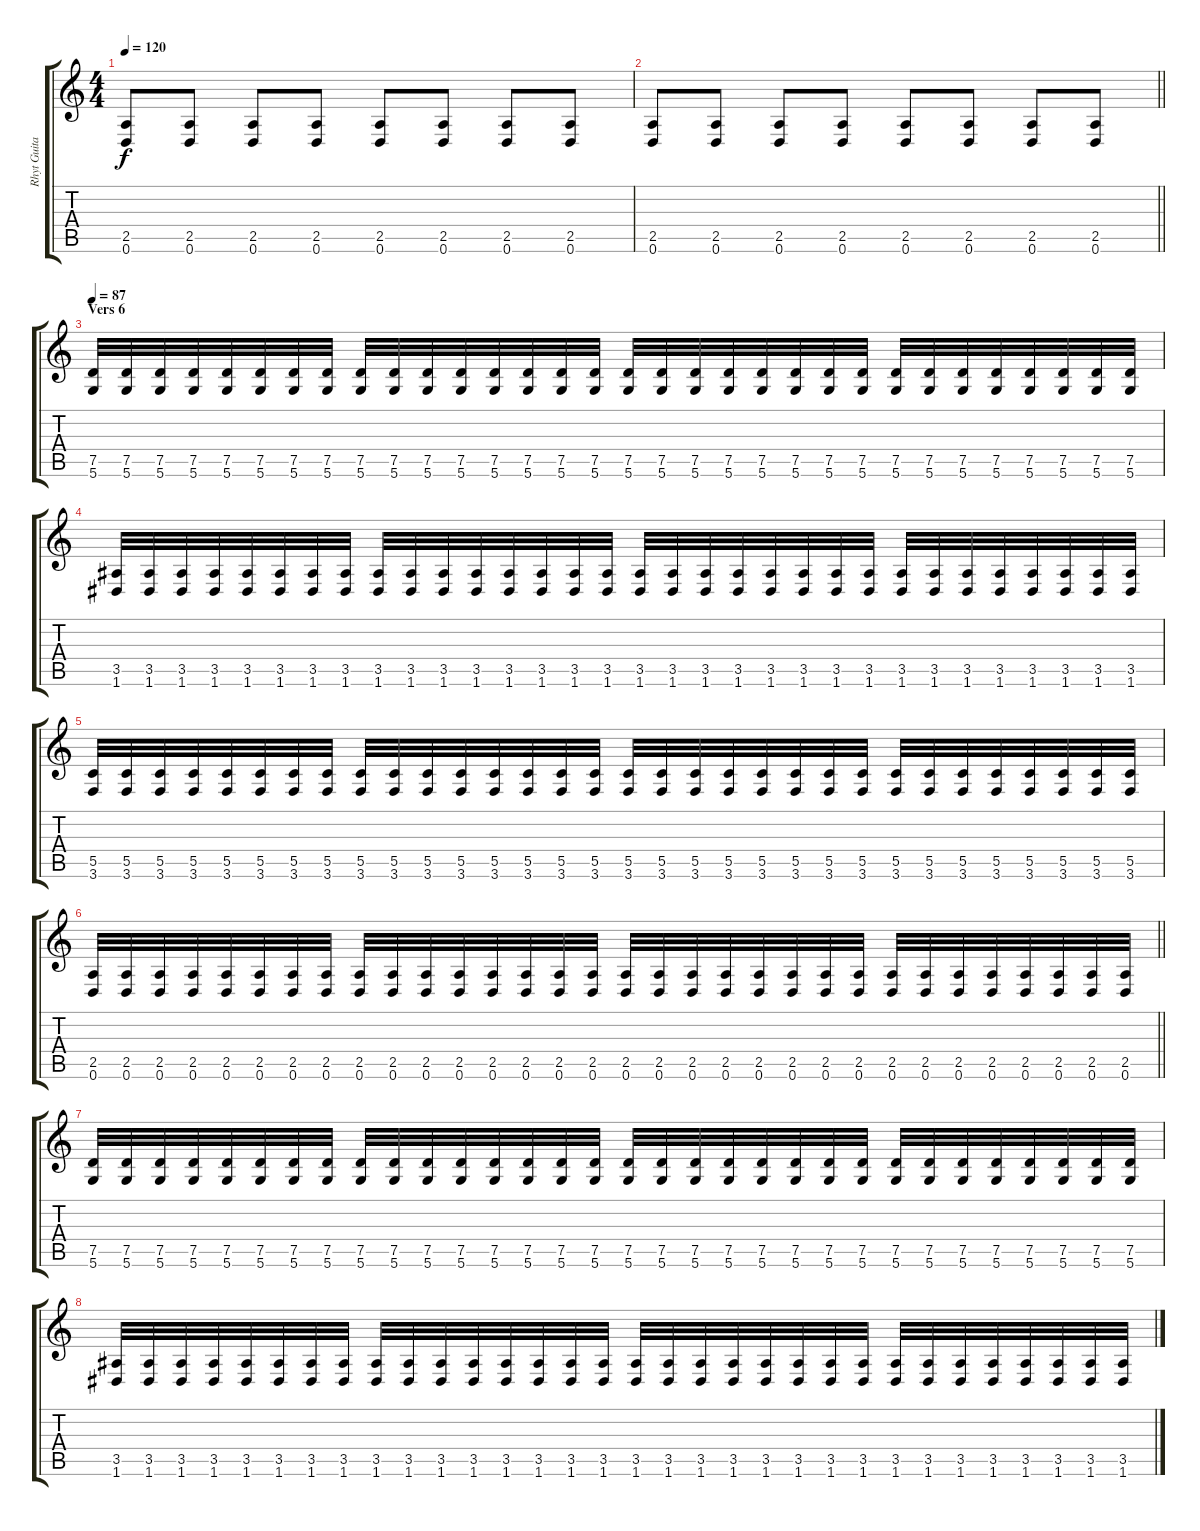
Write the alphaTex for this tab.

\track ("Rhyt Guitar" "Rhyt Guita") {instrument distortionguitar}
\staff {score tabs}
\tuning (D4 A3 F3 C3 G2 D2) {hide}
\ts (4 4)
\tempo 120
\clef g2
\ks c
(2.5 0.6).8{dy f} (2.5 0.6).8 (2.5 0.6).8 (2.5 0.6).8 (2.5 0.6).8 (2.5 0.6).8 (2.5 0.6).8 (2.5 0.6).8 |
\barLineRight lightlight
(2.5 0.6).8 (2.5 0.6).8 (2.5 0.6).8 (2.5 0.6).8 (2.5 0.6).8 (2.5 0.6).8 (2.5 0.6).8 (2.5 0.6).8 |
\section ("" "Vers 6")
\tempo 87
(7.5 5.6).32 (7.5 5.6).32 (7.5 5.6).32 (7.5 5.6).32 (7.5 5.6).32 (7.5 5.6).32 (7.5 5.6).32 (7.5 5.6).32 (7.5 5.6).32 (7.5 5.6).32 (7.5 5.6).32 (7.5 5.6).32 (7.5 5.6).32 (7.5 5.6).32 (7.5 5.6).32 (7.5 5.6).32 (7.5 5.6).32 (7.5 5.6).32 (7.5 5.6).32 (7.5 5.6).32 (7.5 5.6).32 (7.5 5.6).32 (7.5 5.6).32 (7.5 5.6).32 (7.5 5.6).32 (7.5 5.6).32 (7.5 5.6).32 (7.5 5.6).32 (7.5 5.6).32 (7.5 5.6).32 (7.5 5.6).32 (7.5 5.6).32 |
(3.5 1.6).32 (3.5 1.6).32 (3.5 1.6).32 (3.5 1.6).32 (3.5 1.6).32 (3.5 1.6).32 (3.5 1.6).32 (3.5 1.6).32 (3.5 1.6).32 (3.5 1.6).32 (3.5 1.6).32 (3.5 1.6).32 (3.5 1.6).32 (3.5 1.6).32 (3.5 1.6).32 (3.5 1.6).32 (3.5 1.6).32 (3.5 1.6).32 (3.5 1.6).32 (3.5 1.6).32 (3.5 1.6).32 (3.5 1.6).32 (3.5 1.6).32 (3.5 1.6).32 (3.5 1.6).32 (3.5 1.6).32 (3.5 1.6).32 (3.5 1.6).32 (3.5 1.6).32 (3.5 1.6).32 (3.5 1.6).32 (3.5 1.6).32 |
(5.5 3.6).32 (5.5 3.6).32 (5.5 3.6).32 (5.5 3.6).32 (5.5 3.6).32 (5.5 3.6).32 (5.5 3.6).32 (5.5 3.6).32 (5.5 3.6).32 (5.5 3.6).32 (5.5 3.6).32 (5.5 3.6).32 (5.5 3.6).32 (5.5 3.6).32 (5.5 3.6).32 (5.5 3.6).32 (5.5 3.6).32 (5.5 3.6).32 (5.5 3.6).32 (5.5 3.6).32 (5.5 3.6).32 (5.5 3.6).32 (5.5 3.6).32 (5.5 3.6).32 (5.5 3.6).32 (5.5 3.6).32 (5.5 3.6).32 (5.5 3.6).32 (5.5 3.6).32 (5.5 3.6).32 (5.5 3.6).32 (5.5 3.6).32 |
\barLineRight lightlight
(2.5 0.6).32 (2.5 0.6).32 (2.5 0.6).32 (2.5 0.6).32 (2.5 0.6).32 (2.5 0.6).32 (2.5 0.6).32 (2.5 0.6).32 (2.5 0.6).32 (2.5 0.6).32 (2.5 0.6).32 (2.5 0.6).32 (2.5 0.6).32 (2.5 0.6).32 (2.5 0.6).32 (2.5 0.6).32 (2.5 0.6).32 (2.5 0.6).32 (2.5 0.6).32 (2.5 0.6).32 (2.5 0.6).32 (2.5 0.6).32 (2.5 0.6).32 (2.5 0.6).32 (2.5 0.6).32 (2.5 0.6).32 (2.5 0.6).32 (2.5 0.6).32 (2.5 0.6).32 (2.5 0.6).32 (2.5 0.6).32 (2.5 0.6).32 |
(7.5 5.6).32 (7.5 5.6).32 (7.5 5.6).32 (7.5 5.6).32 (7.5 5.6).32 (7.5 5.6).32 (7.5 5.6).32 (7.5 5.6).32 (7.5 5.6).32 (7.5 5.6).32 (7.5 5.6).32 (7.5 5.6).32 (7.5 5.6).32 (7.5 5.6).32 (7.5 5.6).32 (7.5 5.6).32 (7.5 5.6).32 (7.5 5.6).32 (7.5 5.6).32 (7.5 5.6).32 (7.5 5.6).32 (7.5 5.6).32 (7.5 5.6).32 (7.5 5.6).32 (7.5 5.6).32 (7.5 5.6).32 (7.5 5.6).32 (7.5 5.6).32 (7.5 5.6).32 (7.5 5.6).32 (7.5 5.6).32 (7.5 5.6).32 |
(3.5 1.6).32 (3.5 1.6).32 (3.5 1.6).32 (3.5 1.6).32 (3.5 1.6).32 (3.5 1.6).32 (3.5 1.6).32 (3.5 1.6).32 (3.5 1.6).32 (3.5 1.6).32 (3.5 1.6).32 (3.5 1.6).32 (3.5 1.6).32 (3.5 1.6).32 (3.5 1.6).32 (3.5 1.6).32 (3.5 1.6).32 (3.5 1.6).32 (3.5 1.6).32 (3.5 1.6).32 (3.5 1.6).32 (3.5 1.6).32 (3.5 1.6).32 (3.5 1.6).32 (3.5 1.6).32 (3.5 1.6).32 (3.5 1.6).32 (3.5 1.6).32 (3.5 1.6).32 (3.5 1.6).32 (3.5 1.6).32 (3.5 1.6).32
